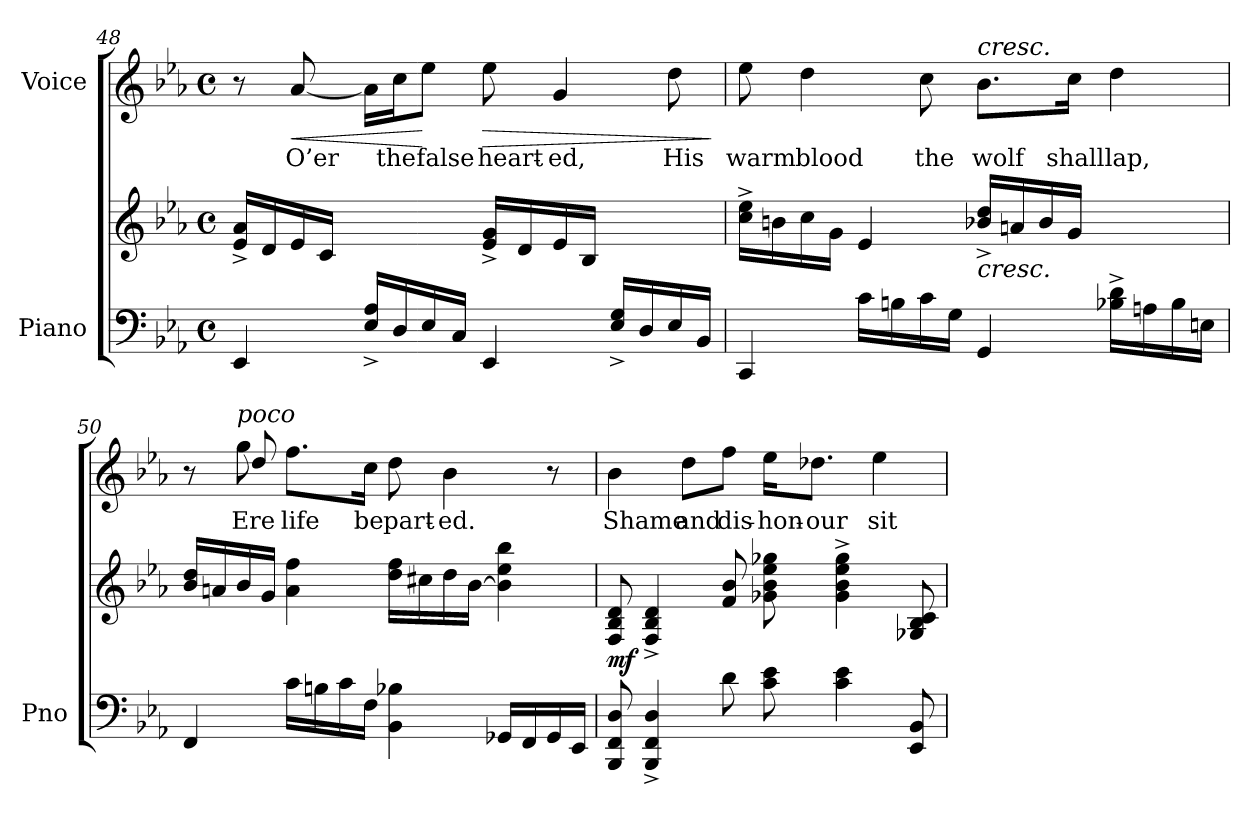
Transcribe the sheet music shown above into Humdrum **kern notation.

**kern	**kern	**dynam	**kern	**text	**dynam
*part2	*part2	*part2	*part1	*part1	*part1
*staff3	*staff2	*staff2/3	*staff1	*staff1	*staff1
*I"Piano	*	*	*I"Voice	*	*
*I'Pno	*	*	*	*	*
*clefF4	*clefG2	*	*clefG2	*	*
*k[b-e-a-]	*k[b-e-a-]	*	*k[b-e-a-]	*	*
*M4/4	*M4/4	*	*M4/4	*	*
*met(c)	*met(c)	*	*met(c)	*	*
=48	=48	=48	=48	=48	=48
*^	*	*	*	*	*
4ryy	4EE-/	16e-/^> 16a-/^>LL	.	8r	.	.
.	.	16d/	.	.	.	.
!	!	!	!	!	!	!LO:HP:b
.	.	16e-/	.	[8a-/	O’er	<
.	.	16c/JJ	.	.	.	.
16E-/^> 16A-/^>LL	4ryy	4ryy	.	16a-\LL]	.	.
16D/	.	.	.	16cc\J	the	.
16E-/	.	.	.	8ee-\J	false	[
16C/JJ	.	.	.	.	.	.
!	!	!	!	!	!	!LO:HP:b
4ryy	4EE-/	16e-/^> 16g/^>LL	.	8ee-\	heart-	>
.	.	16d/	.	.	.	.
.	.	16e-/	.	4g/	-ed,	.
.	.	16B-/JJ	.	.	.	.
16E-/^> 16G/^>LL	4ryy	4ryy	.	.	.	.
16D/	.	.	.	.	.	.
16E-/	.	.	.	8dd\	His	.
16BB-/JJ	.	.	.	.	.	.
*v	*v	*	*	*	*	*
.	.	.	.	.	]
=49	=49	=49	=49	=49	=49
*^	*	*	*	*	*
2.ryy	4CC/	16cc\^ 16ee-\^LL	.	8ee-\	warm	.
.	.	16bn\	.	.	.	.
.	.	16cc\	.	4dd\	blood	.
.	.	16g\JJ	.	.	.	.
.	16c\LL	4e-/	.	.	.	.
.	16Bn\	.	.	.	.	.
.	16c\	.	.	8cc\	the	.
.	16G\JJ	.	.	.	.	.
!	!	!	!	!LO:TX:a:i:t=cresc.	!	!
!	!	!LO:TX:b:i:t=cresc.	!	!	!	!
.	4GG/	16b-X/^ 16dd/^LL	.	8.b-\L	wolf	.
.	.	16an/	.	.	.	.
.	.	16b-/	.	.	.	.
.	.	16g/JJ	.	16cc\Jk	shall	.
16B-X\^> 16d\^>LL	4ryy	4ryy	.	4dd\	lap,	.
16An\	.	.	.	.	.	.
16B-\	.	.	.	.	.	.
16En\JJ	.	.	.	.	.	.
*v	*v	*	*	*	*	*
=50	=50	=50	=50	=50	=50
*	*	*	*^	*	*
4FF/	16b-/ 16dd/LL	.	8r	8ryy	.	.
.	16an/	.	.	.	.	.
!	!	!	!LO:TX:a:i:t=poco	!	!	!
.	16b-/	.	8gg\	8dd/	Ere	.
.	16g/JJ	.	.	.	.	.
16c\LL	4a\ 4ff\	.	8.ff\L	2.ryy	life	.
16Bn\	.	.	.	.	.	.
16c\	.	.	.	.	.	.
16F\JJ	.	.	16cc\Jk	.	be	.
4BB-\ 4B-X\	16dd\ 16ff\LL	.	8dd\	.	part-	.
.	16cc#X\	.	.	.	.	.
.	16dd\	.	4b-\	.	-ed.	.
.	[<16b-\JJ	.	.	.	.	.
16GG-X/LL	4b-\] 4ee-\ 4bb-\	.	.	.	.	.
16FF/	.	.	.	.	.	.
16GG-/	.	.	8r	.	.	.
16EE-/JJ	.	.	.	.	.	.
*	*	*	*v	*v	*	*
=51	=51	=51	=51	=51	=51
!	!	!LO:DY:b	!	!	!
8BBB-/ 8FF/ 8D/	8F/ 8B-/ 8d/	mf	4b-\	Shame	.
4BBB-/^> 4FF/^> 4D/^>	4F/^> 4B-/^> 4d/^>	.	.	.	.
.	.	.	8dd\L	and	.
8d\	8f/ 8b-/	.	8ff\J	dis-	.
8c\ 8e-\	8g-X\ 8b-\ 8ee-\ 8gg-X\	.	16ee-\KL	-hon-	.
.	.	.	8.dd-X\J	-our	.
4c\ 4e-\	4g-\^ 4b-\^ 4ee-\^ 4gg-\^	.	.	.	.
.	.	.	4ee-\	sit	.
8EE-/ 8BB-/	8G-X/ 8B-/ 8c/	.	.	.	.
=	=	=	=	=	=
*-	*-	*-	*-	*-	*-
